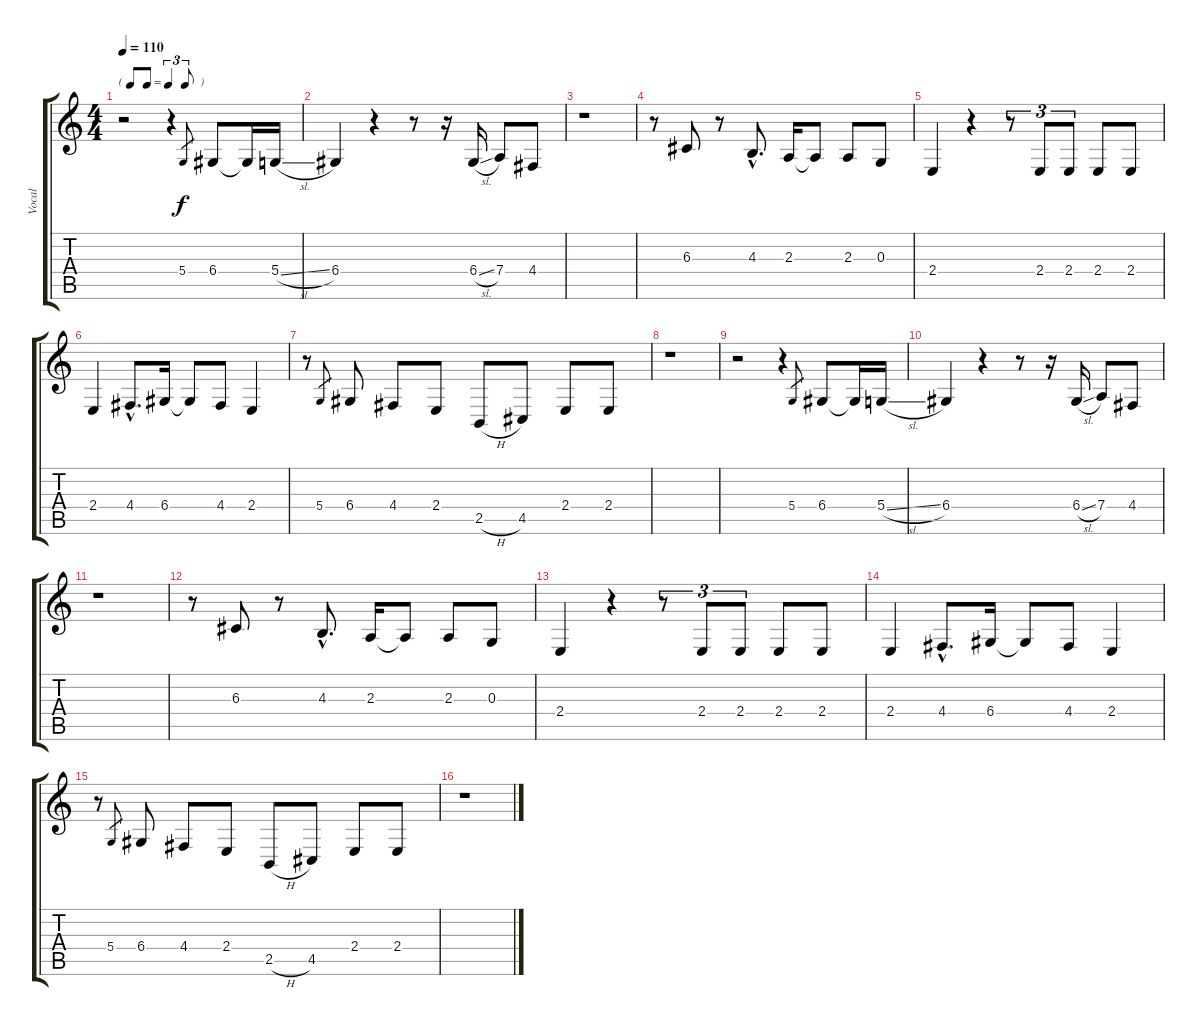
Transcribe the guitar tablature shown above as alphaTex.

\track ("Vocal" "Vocal") {instrument voiceoohs}
\staff {score tabs}
\tuning (E4 B3 G3 D3 A2 E2) {hide}
\ts (4 4)
\tf triplet8th
\tempo 110
\clef g2
\ks c
r.2{dy f instrument voiceoohs} r.4 5.4.8{gr} 6.4.8 6.4{t}.16 5.4{sl}.16 |
6.4.4 r.4 r.8 r.16 6.4{sl}.16 7.4.8 4.4.8 |
r.1 |
r.8 6.3.8 r.8 4.3{hac}.8{d} 2.3.16 2.3{t}.8 2.3.8 0.3.8 |
2.4.4 r.4 r.8{tu (3 2)} 2.4.8{tu (3 2)} 2.4.8{tu (3 2)} 2.4.8 2.4.8 |
2.4.4 4.4{hac}.8{d} 6.4.16 6.4{t}.8 4.4.8 2.4.4 |
r.8 5.4.8{gr} 6.4.8 4.4.8 2.4.8 2.5{h}.8 4.5.8 2.4.8 2.4.8 |
r.1 |
r.2 r.4 5.4.8{gr} 6.4.8 6.4{t}.16 5.4{sl}.16 |
6.4.4 r.4 r.8 r.16 6.4{sl}.16 7.4.8 4.4.8 |
r.1 |
r.8 6.3.8 r.8 4.3{hac}.8{d} 2.3.16 2.3{t}.8 2.3.8 0.3.8 |
2.4.4 r.4 r.8{tu (3 2)} 2.4.8{tu (3 2)} 2.4.8{tu (3 2)} 2.4.8 2.4.8 |
2.4.4 4.4{hac}.8{d} 6.4.16 6.4{t}.8 4.4.8 2.4.4 |
r.8 5.4.8{gr} 6.4.8 4.4.8 2.4.8 2.5{h}.8 4.5.8 2.4.8 2.4.8 |
r.1
